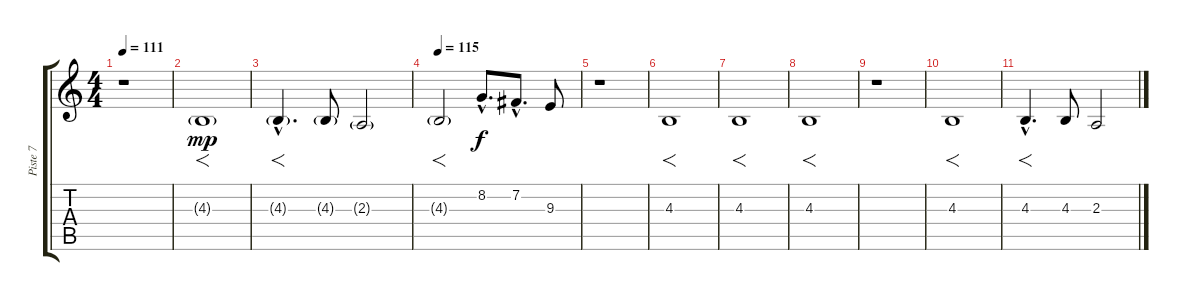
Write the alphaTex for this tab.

\track ("Piste 7" "Piste 7") {instrument violin}
\staff {score tabs}
\tuning (E4 B3 G3 D3 A2 E2) {hide}
\ts (4 4)
\tempo 111
\clef g2
\ks c
r.1{dy mp} |
4.3{g}.1{f} |
4.3{g hac}.4{f d} 4.3{g}.8 2.3{g}.2 |
\tempo 115
4.3{g}.2{f} 8.2{hac}.8{d dy f} 7.2{hac}.8{d} 9.3.8 |
r.1 |
4.3.1{f} |
4.3.1{f} |
4.3.1{f} |
r.1 |
4.3.1{f} |
4.3{hac}.4{f d} 4.3.8 2.3.2
